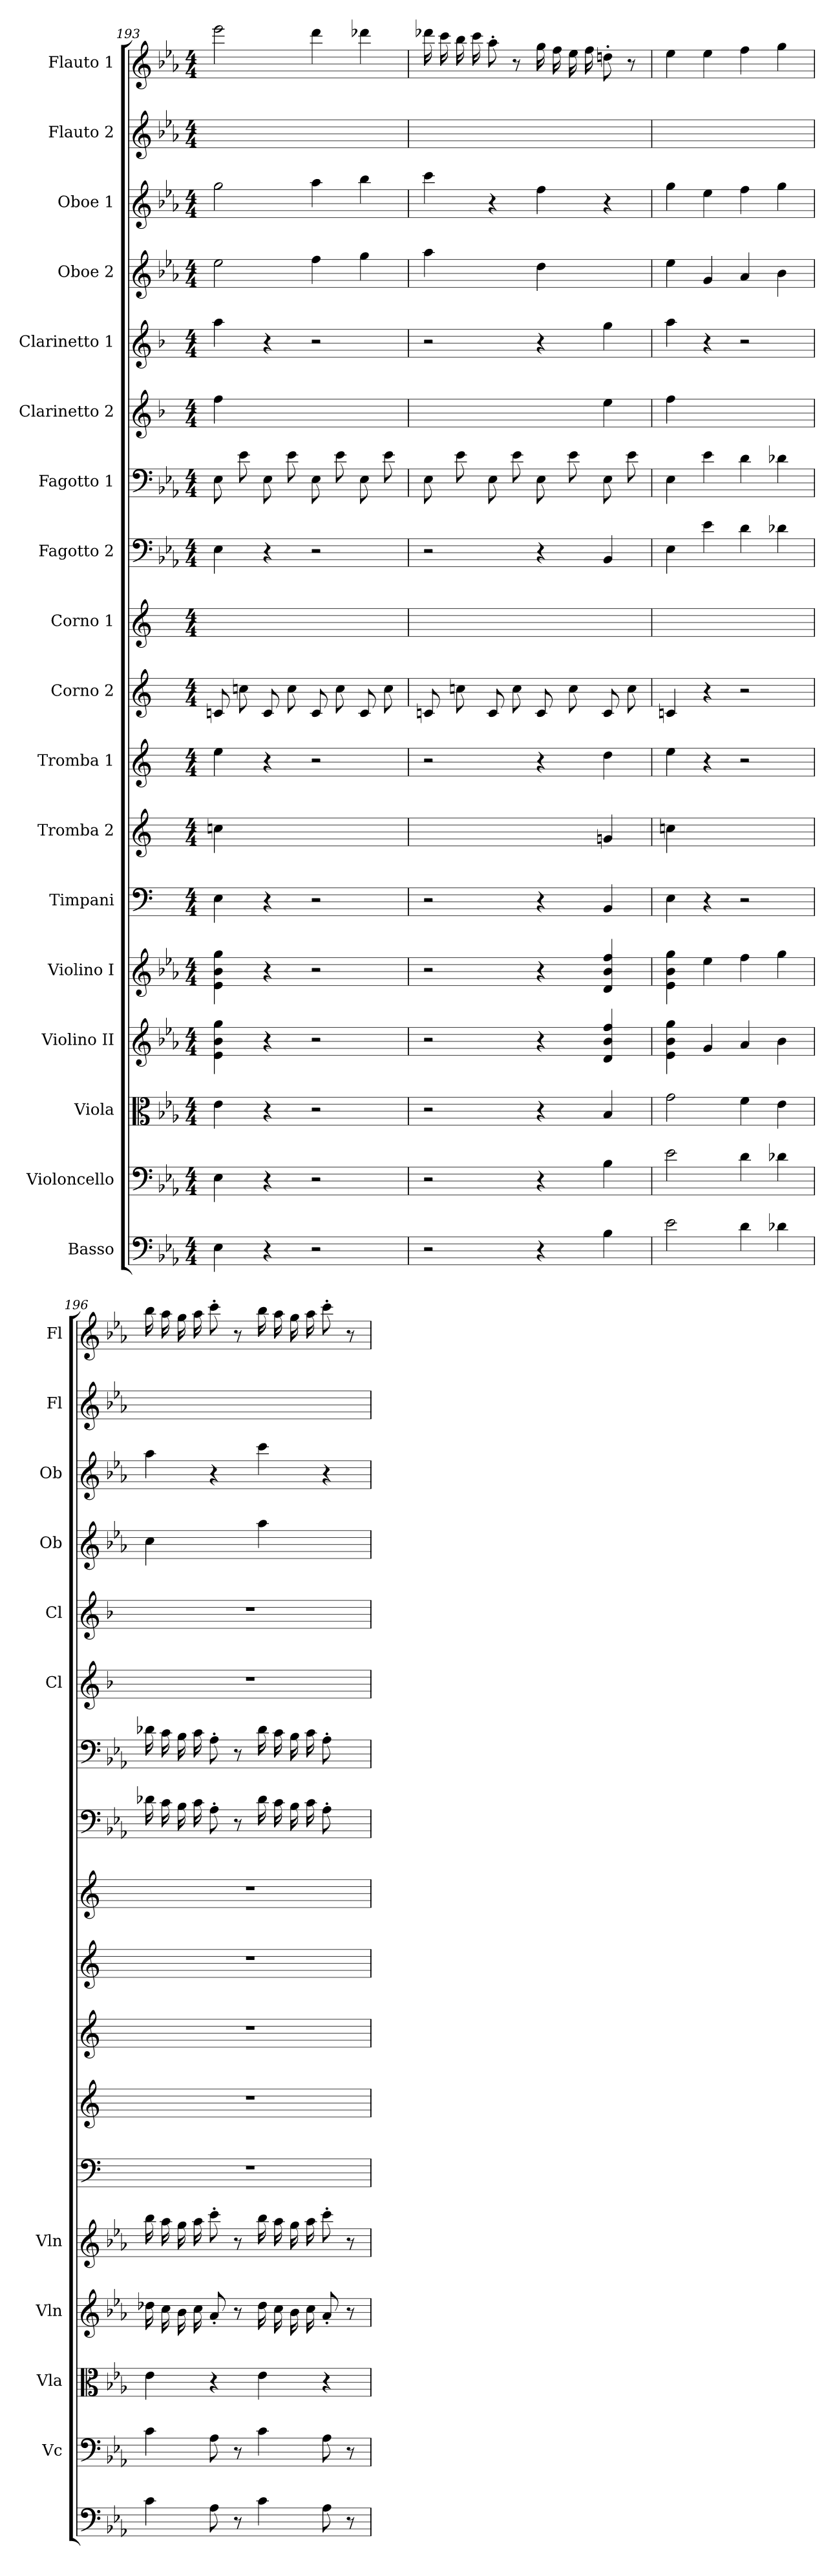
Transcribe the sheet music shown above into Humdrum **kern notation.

**kern	**kern	**kern	**kern	**kern	**kern	**kern	**kern	**kern	**kern	**kern	**kern	**kern	**kern	**kern	**kern	**kern	**kern
*part18	*part17	*part16	*part15	*part14	*part13	*part12	*part11	*part10	*part9	*part8	*part7	*part6	*part5	*part4	*part3	*part2	*part1
*staff18	*staff17	*staff16	*staff15	*staff14	*staff13	*staff12	*staff11	*staff10	*staff9	*staff8	*staff7	*staff6	*staff5	*staff4	*staff3	*staff2	*staff1
*I"Basso	*I"Violoncello	*I"Viola	*I"Violino II	*I"Violino I	*I"Timpani	*I"Tromba 2	*I"Tromba 1	*I"Corno 2	*I"Corno 1	*I"Fagotto 2	*I"Fagotto 1	*I"Clarinetto 2	*I"Clarinetto 1	*I"Oboe 2	*I"Oboe 1	*I"Flauto 2	*I"Flauto 1
*	*I'Vc	*I'Vla	*I'Vln	*I'Vln	*	*	*	*	*	*	*	*I'Cl	*I'Cl	*I'Ob	*I'Ob	*I'Fl	*I'Fl
*clefF4	*clefF4	*clefC3	*clefG2	*clefG2	*clefF4	*clefG2	*clefG2	*clefG2	*clefG2	*clefF4	*clefF4	*clefG2	*clefG2	*clefG2	*clefG2	*clefG2	*clefG2
*ITrd7c12	*	*	*	*	*	*ITrd-2c-3	*ITrd-2c-3	*ITrd5c9	*ITrd5c9	*	*	*ITrd1c2	*ITrd1c2	*	*	*	*
*k[b-e-a-]	*k[b-e-a-]	*k[b-e-a-]	*k[b-e-a-]	*k[b-e-a-]	*	*	*	*	*	*k[b-e-a-]	*k[b-e-a-]	*k[b-e-a-]	*k[b-e-a-]	*k[b-e-a-]	*k[b-e-a-]	*k[b-e-a-]	*k[b-e-a-]
*M4/4	*M4/4	*M4/4	*M4/4	*M4/4	*M4/4	*M4/4	*M4/4	*M4/4	*M4/4	*M4/4	*M4/4	*M4/4	*M4/4	*M4/4	*M4/4	*M4/4	*M4/4
=193	=193	=193	=193	=193	=193	=193	=193	=193	=193	=193	=193	=193	=193	=193	=193	=193	=193
4EE-	4E-	4e-	4e- 4b- 4gg	4e- 4b- 4gg	4E	4ee-X	4gg	8E-X	1ryy	4E-	8E-	4ee-	4gg	2ee-	2gg	1ryy	2eee-
.	.	.	.	.	.	.	.	8e-X	.	.	8e-	.	.	.	.	.	.
4r	4r	4r	4r	4r	4r	4ryy	4r	8E-	.	4r	8E-	4ryy	4r	.	.	.	.
.	.	.	.	.	.	.	.	8e-	.	.	8e-	.	.	.	.	.	.
2r	2r	2r	2r	2r	2r	2ryy	2r	8E-	.	2r	8E-	2ryy	2r	4ff	4aa-	.	4ddd
.	.	.	.	.	.	.	.	8e-	.	.	8e-	.	.	.	.	.	.
.	.	.	.	.	.	.	.	8E-	.	.	8E-	.	.	4gg	4bb-	.	4ddd-X
.	.	.	.	.	.	.	.	8e-	.	.	8e-	.	.	.	.	.	.
=194	=194	=194	=194	=194	=194	=194	=194	=194	=194	=194	=194	=194	=194	=194	=194	=194	=194
2r	2r	2r	2r	2r	2r	2ryy	2r	8E-X	1ryy	2r	8E-	2ryy	2r	4aa-	4ccc	1ryy	16ddd-X
.	.	.	.	.	.	.	.	.	.	.	.	.	.	.	.	.	16ccc
.	.	.	.	.	.	.	.	8e-X	.	.	8e-	.	.	.	.	.	16bb-
.	.	.	.	.	.	.	.	.	.	.	.	.	.	.	.	.	16ccc
.	.	.	.	.	.	.	.	8E-	.	.	8E-	.	.	4ryy	4r	.	8aa-'
.	.	.	.	.	.	.	.	8e-	.	.	8e-	.	.	.	.	.	8r
4r	4r	4r	4r	4r	4r	4ryy	4r	8E-	.	4r	8E-	4ryy	4r	4dd	4ff	.	16gg
.	.	.	.	.	.	.	.	.	.	.	.	.	.	.	.	.	16ff
.	.	.	.	.	.	.	.	8e-	.	.	8e-	.	.	.	.	.	16ee-
.	.	.	.	.	.	.	.	.	.	.	.	.	.	.	.	.	16ff
4BB-	4B-	4B-	4d 4b- 4ff	4d 4b- 4ff	4BB	4b-X	4ff	8E-	.	4BB-	8E-	4dd	4ff	4ryy	4r	.	8ddn'
.	.	.	.	.	.	.	.	8e-	.	.	8e-	.	.	.	.	.	8r
=195	=195	=195	=195	=195	=195	=195	=195	=195	=195	=195	=195	=195	=195	=195	=195	=195	=195
2E-	2e-	2g	4e- 4b- 4gg	4e- 4b- 4gg	4E	4ee-X	4gg	4E-X	1ryy	4E-	4E-	4ee-	4gg	4ee-	4gg	1ryy	4ee-
.	.	.	4g	4ee-	4r	4ryy	4r	4r	.	4e-	4e-	4ryy	4r	4g	4ee-	.	4ee-
4D	4d	4f	4a-	4ff	2r	2ryy	2r	2r	.	4d	4d	2ryy	2r	4a-	4ff	.	4ff
4D-X	4d-X	4e-	4b-	4gg	.	.	.	.	.	4d-X	4d-X	.	.	4b-	4gg	.	4gg
=196	=196	=196	=196	=196	=196	=196	=196	=196	=196	=196	=196	=196	=196	=196	=196	=196	=196
4C	4c	4e-	16dd-X	16bb-	1r	1r	1r	1r	1r	16d-X	16d-X	1r	1r	4cc	4aa-	1ryy	16bb-
.	.	.	16cc	16aa-	.	.	.	.	.	16c	16c	.	.	.	.	.	16aa-
.	.	.	16b-	16gg	.	.	.	.	.	16B-	16B-	.	.	.	.	.	16gg
.	.	.	16cc	16aa-	.	.	.	.	.	16c	16c	.	.	.	.	.	16aa-
8AA-	8A-	4r	8a-'	8ccc'	.	.	.	.	.	8A-'	8A-'	.	.	4ryy	4r	.	8ccc'
8r	8r	.	8r	8r	.	.	.	.	.	8r	8r	.	.	.	.	.	8r
4C	4c	4e-	16dd-	16bb-	.	.	.	.	.	16d-	16d-	.	.	4aa-	4ccc	.	16bb-
.	.	.	16cc	16aa-	.	.	.	.	.	16c	16c	.	.	.	.	.	16aa-
.	.	.	16b-	16gg	.	.	.	.	.	16B-	16B-	.	.	.	.	.	16gg
.	.	.	16cc	16aa-	.	.	.	.	.	16c	16c	.	.	.	.	.	16aa-
8AA-	8A-	4r	8a-'	8ccc'	.	.	.	.	.	8A-'	8A-'	.	.	4ryy	4r	.	8ccc'
8r	8r	.	8r	8r	.	.	.	.	.	8ryy	8ryy	.	.	.	.	.	8r
=	=	=	=	=	=	=	=	=	=	=	=	=	=	=	=	=	=
*-	*-	*-	*-	*-	*-	*-	*-	*-	*-	*-	*-	*-	*-	*-	*-	*-	*-
